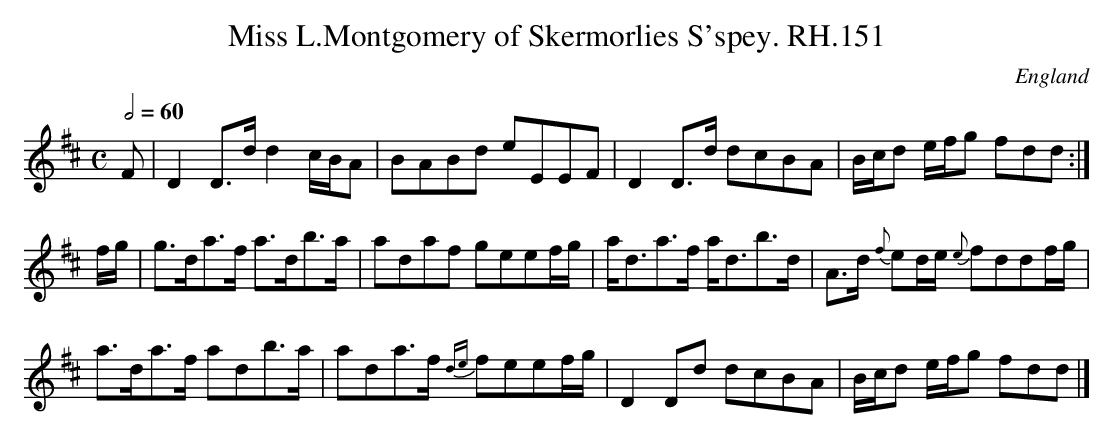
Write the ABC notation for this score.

X:1
T:Miss L.Montgomery of Skermorlies S'spey. RH.151
O:England
M:C
L:1/8
Q:1/2=60
K:D major
F|D2D>d d2 c/B/A|BABd eEEF|\
D2D>d dcBA|B/c/d e/f/g fdd:|!
f/g/|g>da>f a>db>a|adaf geef/g/|\
a<da>f a<db>d|A>d {f}ed/e/ {e}fddf/g/|!
a>da>f adb>a|ada>f {de}feef/g/|\
D2Dd dcBA|B/c/d e/f/g fdd|]
